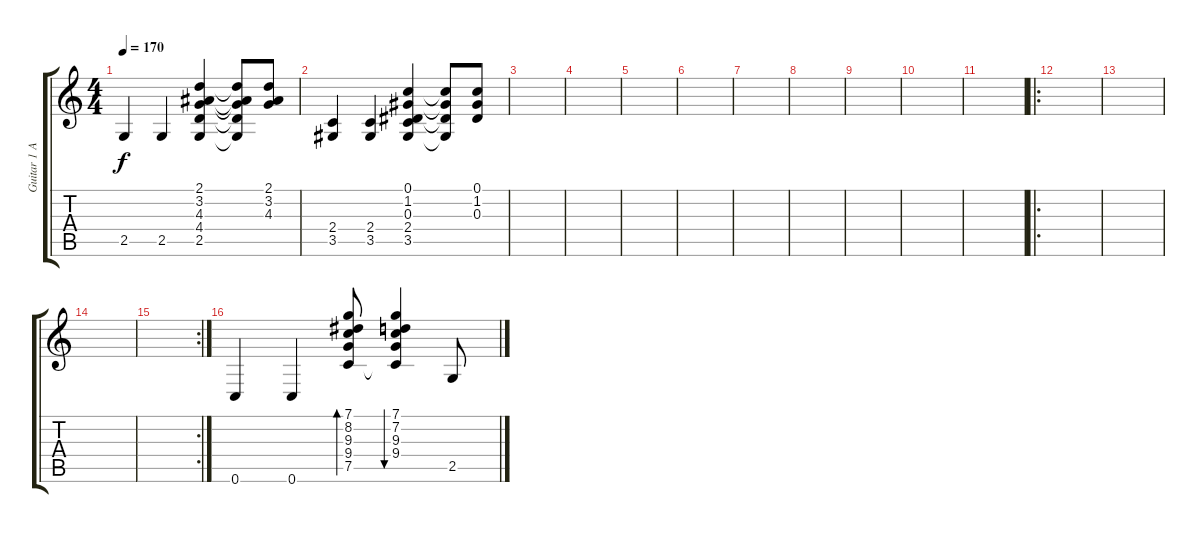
\track ("Guitar 1 Acoustic Backing" "Guitar 1 A") {instrument distortionguitar}
\staff {score tabs}
\tuning (C4 G3 Eb3 Bb2 F2 C2) {hide}
\ts (4 4)
\tempo 170
\clef g2
\ks c
2.5.4{dy f} 2.5.4 (2.1 3.2 4.3 4.4 2.5).4 (2.1{t} 3.2{t} 4.3{t} 4.4{t} 2.5{t}).8 (2.1 3.2 4.3).8 |
(2.4 3.5).4 (2.4 3.5).4 (0.1 1.2 0.3 2.4 3.5).4 (0.1{t} 1.2{t} 0.3{t} 3.5{t}).8 (0.1 1.2 0.3).8 |
|
|
|
|
|
|
|
|
|
\ro
|
|
|
\rc 2
|
0.6.4{instrument distortionguitar} 0.6.4 (7.1 8.2 9.3 9.4 7.5).8{bd 120} (7.1 7.2 9.3 9.4 7.5{t}).4{bu 120} 2.5.8
